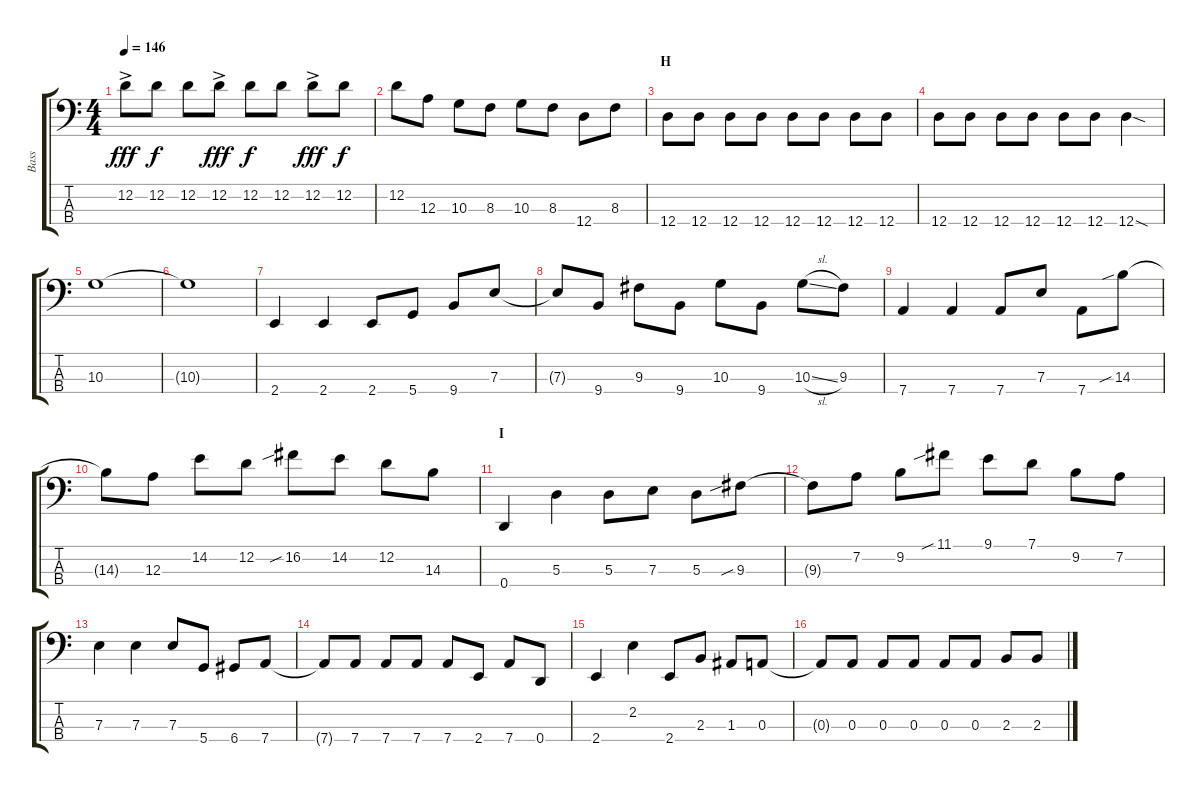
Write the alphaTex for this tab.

\track ("Bass" "Bass") {instrument electricbassfinger}
\staff {score tabs}
\tuning (G2 D2 A1 D1) {hide}
\ts (4 4)
\tempo 146
\clef f4
\ks c
12.2{ac}.8{dy fff} 12.2.8{dy f} 12.2.8 12.2{ac}.8{dy fff} 12.2.8{dy f} 12.2.8 12.2{ac}.8{dy fff} 12.2.8{dy f} |
12.2.8 12.3.8 10.3.8 8.3.8 10.3.8 8.3.8 12.4.8 8.3.8 |
\section ("" "H")
12.4.8 12.4.8 12.4.8 12.4.8 12.4.8 12.4.8 12.4.8 12.4.8 |
12.4.8 12.4.8 12.4.8 12.4.8 12.4.8 12.4.8 12.4{sod}.4 |
10.3.1 |
10.3{t}.1 |
2.4.4 2.4.4 2.4.8 5.4.8 9.4.8 7.3.8 |
7.3{t}.8 9.4.8 9.3.8 9.4.8 10.3.8 9.4.8 10.3{sl}.8 9.3.8 |
7.4.4 7.4.4 7.4.8 7.3.8 7.4.8 14.3{sib}.8 |
14.3{t}.8 12.3.8 14.2.8 12.2.8 16.2{sib}.8 14.2.8 12.2.8 14.3.8 |
\section ("" "I")
0.4.4 5.3.4 5.3.8 7.3.8 5.3.8 9.3{sib}.8 |
9.3{t}.8 7.2.8 9.2.8 11.1{sib}.8 9.1.8 7.1.8 9.2.8 7.2.8 |
7.3.4 7.3.4 7.3.8 5.4.8 6.4.8 7.4.8 |
7.4{t}.8 7.4.8 7.4.8 7.4.8 7.4.8 2.4.8 7.4.8 0.4.8 |
2.4.4 2.2.4 2.4.8 2.3.8 1.3.8 0.3.8 |
0.3{t}.8 0.3.8 0.3.8 0.3.8 0.3.8 0.3.8 2.3.8 2.3.8
